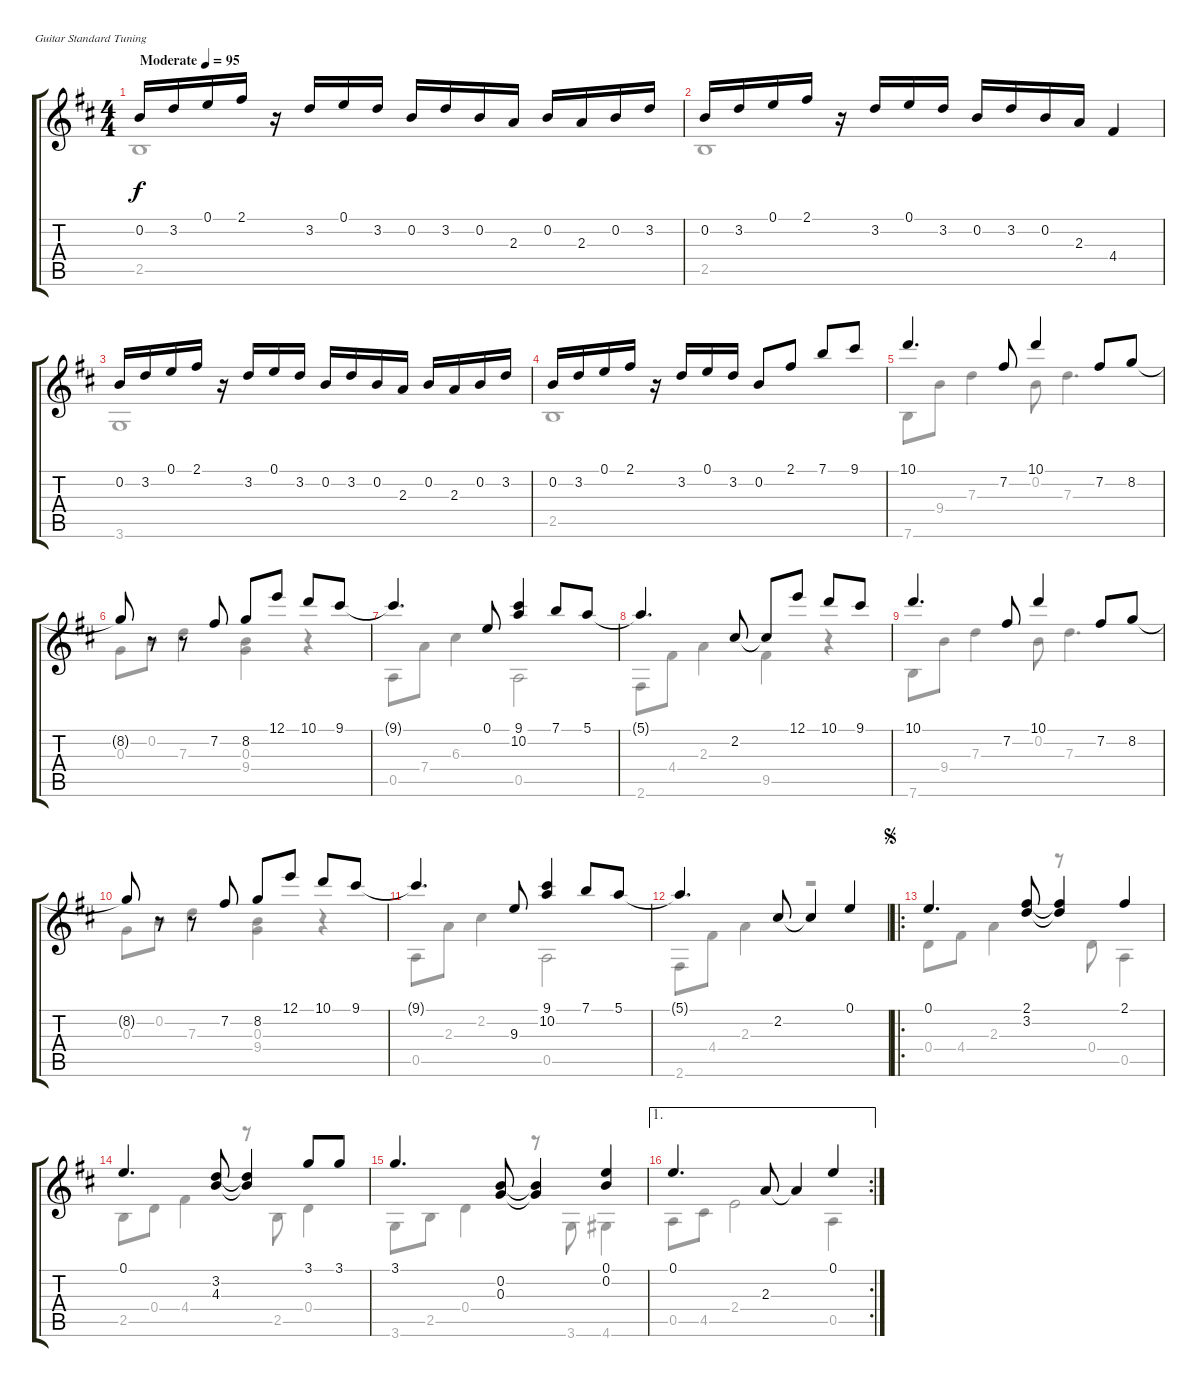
\bracketExtendMode groupsimilarinstruments
\firstSystemTrackNameOrientation horizontal
\otherSystemsTrackNameOrientation horizontal
\track "" {instrument acousticguitarnylon}
\staff {score tabs}
\tuning (E4 B3 G3 D3 A2 E2)
\voice
\ts (4 4)
\beaming (8 2 2 2 2)
\tempo (95 "Moderate")
\clef g2
\ks d
0.2.16{dy f instrument acousticguitarnylon} 3.2.16 0.1.16 2.1.16 r.16 3.2.16 0.1.16 3.2.16 0.2.16 3.2.16 0.2.16 2.3.16 0.2.16 2.3.16 0.2.16 3.2.16 |
0.2.16 3.2.16 0.1.16 2.1.16 r.16 3.2.16 0.1.16 3.2.16 0.2.16 3.2.16 0.2.16 2.3.16 4.4.4 |
0.2.16 3.2.16 0.1.16 2.1.16 r.16 3.2.16 0.1.16 3.2.16 0.2.16 3.2.16 0.2.16 2.3.16 0.2.16 2.3.16 0.2.16 3.2.16 |
0.2.16 3.2.16 0.1.16 2.1.16 r.16 3.2.16 0.1.16 3.2.16 0.2.8 2.1.8 7.1.8 9.1.8 |
10.1.4{d} 7.2.8 10.1.4 7.2.8 8.2.8 |
8.2{t}.8 r.8 r.8 7.2.8 8.2.8 12.1.8 10.1.8 9.1.8 |
9.1{t}.4{d} 0.1.8 (9.1 10.2).4 7.1.8 5.1.8 |
5.1{t}.4{d} 2.2.8 2.2{t}.8 12.1.8 10.1.8 9.1.8 |
10.1.4{d} 7.2.8 10.1.4 7.2.8 8.2.8 |
8.2{t}.8 r.8 r.8 7.2.8 8.2.8 12.1.8 10.1.8 9.1.8 |
9.1{t}.4{d} 9.3.8 (9.1 10.2).4 7.1.8 5.1.8 |
5.1{t}.4{d} 2.2.8 2.2{t}.4 0.1.4 |
\ro
\jump segno
0.1.4{d} (2.1 3.2).8 (2.1{t} 3.2{t}).4 2.1.4 |
0.1.4{d} (3.2 4.3).8 (3.2{t} 4.3{t}).4 3.1.8 3.1.8 |
3.1.4{d} (0.2 0.3).8 (0.2{t} 0.3{t}).4 (0.1 0.2).4 |
\ae 1
\rc 2
0.1.4{d} 2.3.8 2.3{t}.4 0.1.4
\voice
\clef g2
\ottava regular
\simile none
\ks d
2.5.1{dy f} |
2.5.1 |
3.6.1 |
2.5.1 |
7.6.8 9.4.8 7.3.4 0.2.8 7.3.4{d} |
0.3.8 0.2.8 7.3.4 (0.3 9.4).4 r.4 |
0.5.8 7.4.8 6.3.4 0.5.2 |
2.6.8 4.4.8 2.3.4 9.5.4 r.4 |
7.6.8 9.4.8 7.3.4 0.2.8 7.3.4{d} |
0.3.8 0.2.8 7.3.4 (0.3 9.4).4 r.4 |
0.5.8 2.3.8 2.2.4 0.5.2 |
2.6.8 4.4.8 2.3.4 r.2 |
0.4.8 4.4.8 2.3.4 r.8 0.4.8 0.5.4 |
2.5.8 0.4.8 4.4.4 r.8 2.5.8 0.4.4 |
3.6.8 2.5.8 0.4.4 r.8 3.6.8 4.6.4 |
0.5.8 4.5.8 2.4.2 0.5.4
